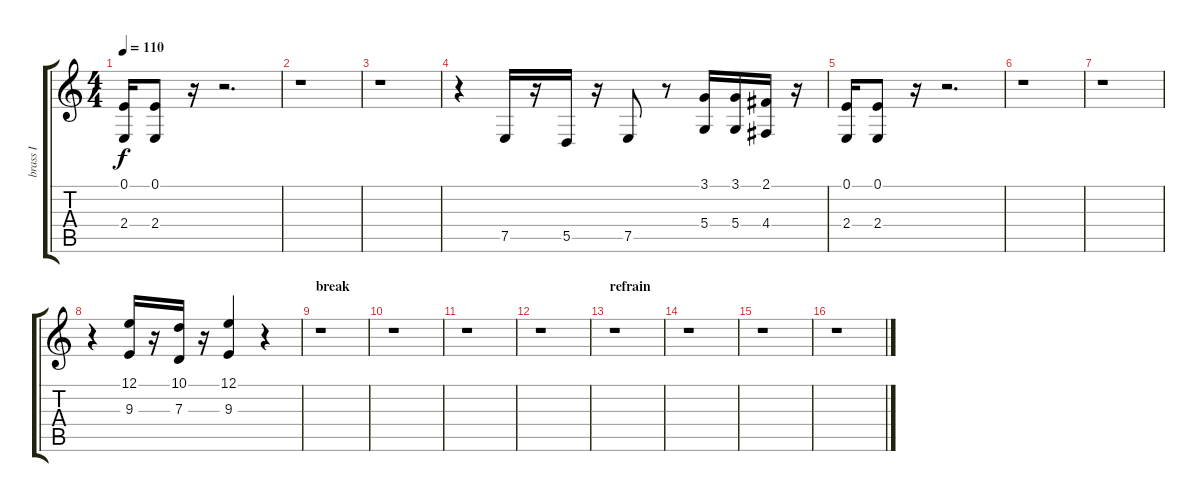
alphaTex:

\track ("brass I" "brass I") {instrument brasssection}
\staff {score tabs}
\tuning (E4 B3 G3 D3 A2 E2) {hide}
\ts (4 4)
\tempo 110
\clef g2
\ks aminor
(0.1 2.4).16{dy f} (0.1 2.4).8 r.16 r.2{d} |
r.1 |
r.1 |
r.4 7.5.16 r.16 5.5.16 r.16 7.5.8 r.8 (3.1 5.4).16 (3.1 5.4).16 (2.1 4.4).16 r.16 |
(0.1 2.4).16 (0.1 2.4).8 r.16 r.2{d} |
r.1 |
r.1 |
r.4 (12.1 9.3).16 r.16 (10.1 7.3).16 r.16 (12.1 9.3).4 r.4 |
\section ("" "break")
r.1 |
r.1 |
r.1 |
r.1 |
\section ("" "refrain")
r.1 |
r.1 |
r.1 |
r.1
